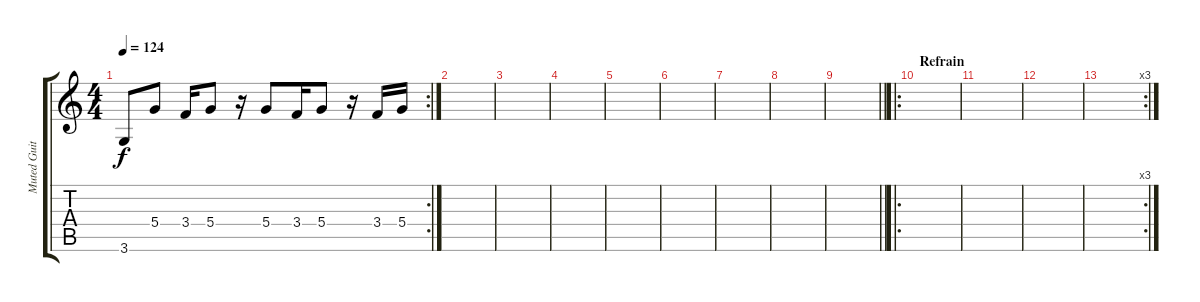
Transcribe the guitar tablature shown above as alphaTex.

\track ("Muted Guitar" "Muted Guit") {instrument electricguitarmuted}
\staff {score tabs}
\tuning (E4 B3 G3 D3 A2 E2) {hide}
\rc 2
\ts (4 4)
\tempo 124
\clef g2
\ks c
3.6.8{dy f} 5.4.8 3.4.16 5.4.8 r.16 5.4.8 3.4.16 5.4.8 r.16 3.4.16 5.4.16 |
|
|
|
|
|
|
|
\barLineRight lightlight
|
\ro
\section ("" "Refrain")
|
|
|
\rc 3
